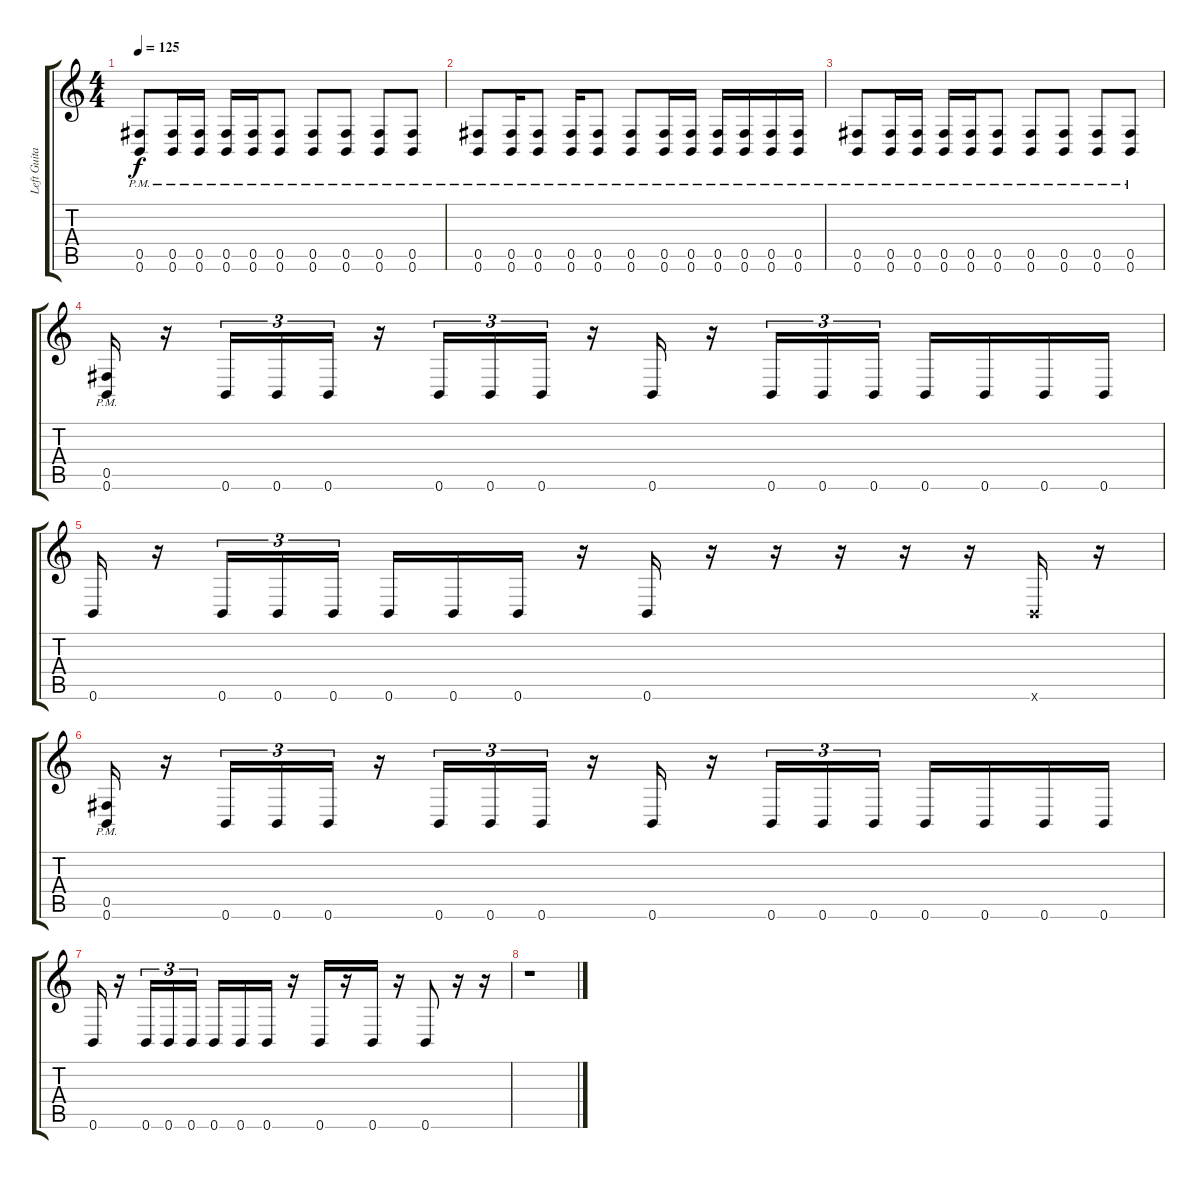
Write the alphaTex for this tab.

\track ("Left Guitar" "Left Guita") {instrument distortionguitar}
\staff {score tabs}
\tuning (Db4 Ab3 E3 B2 Gb2 B1) {hide}
\ts (4 4)
\tempo 125
\clef g2
\ks c
(0.5{pm} 0.6{pm}).8{dy f} (0.5{pm} 0.6{pm}).16 (0.5{pm} 0.6{pm}).16 (0.5{pm} 0.6{pm}).16 (0.5{pm} 0.6{pm}).16 (0.5{pm} 0.6{pm}).8 (0.5{pm} 0.6{pm}).8 (0.5{pm} 0.6{pm}).8 (0.5{pm} 0.6{pm}).8 (0.5{pm} 0.6{pm}).8 |
(0.5{pm} 0.6{pm}).8 (0.5{pm} 0.6{pm}).16 (0.5{pm} 0.6{pm}).8 (0.5{pm} 0.6{pm}).16 (0.5{pm} 0.6{pm}).8 (0.5{pm} 0.6{pm}).8 (0.5{pm} 0.6{pm}).16 (0.5{pm} 0.6{pm}).16 (0.5{pm} 0.6{pm}).16 (0.5{pm} 0.6{pm}).16 (0.5{pm} 0.6{pm}).16 (0.5{pm} 0.6{pm}).16 |
(0.5{pm} 0.6{pm}).8 (0.5{pm} 0.6{pm}).16 (0.5{pm} 0.6{pm}).16 (0.5{pm} 0.6{pm}).16 (0.5{pm} 0.6{pm}).16 (0.5{pm} 0.6{pm}).8 (0.5{pm} 0.6{pm}).8 (0.5{pm} 0.6{pm}).8 (0.5{pm} 0.6{pm}).8 (0.5{pm} 0.6{pm}).8 |
(0.5{pm} 0.6{pm}).16 r.16 0.6.16{tu (3 2)} 0.6.16{tu (3 2)} 0.6.16{tu (3 2)} r.16 0.6.16{tu (3 2)} 0.6.16{tu (3 2)} 0.6.16{tu (3 2)} r.16 0.6.16 r.16 0.6.16{tu (3 2)} 0.6.16{tu (3 2)} 0.6.16{tu (3 2)} 0.6.16 0.6.16 0.6.16 0.6.16 |
0.6.16 r.16 0.6.16{tu (3 2)} 0.6.16{tu (3 2)} 0.6.16{tu (3 2)} 0.6.16 0.6.16 0.6.16 r.16 0.6.16 r.16 r.16 r.16 r.16 r.16 0.6{x}.16 r.16 |
(0.5{pm} 0.6{pm}).16 r.16 0.6.16{tu (3 2)} 0.6.16{tu (3 2)} 0.6.16{tu (3 2)} r.16 0.6.16{tu (3 2)} 0.6.16{tu (3 2)} 0.6.16{tu (3 2)} r.16 0.6.16 r.16 0.6.16{tu (3 2)} 0.6.16{tu (3 2)} 0.6.16{tu (3 2)} 0.6.16 0.6.16 0.6.16 0.6.16 |
0.6.16 r.16 0.6.16{tu (3 2)} 0.6.16{tu (3 2)} 0.6.16{tu (3 2)} 0.6.16 0.6.16 0.6.16 r.16 0.6.16 r.16 0.6.16 r.16 0.6.8 r.16 r.16 |
r.1
